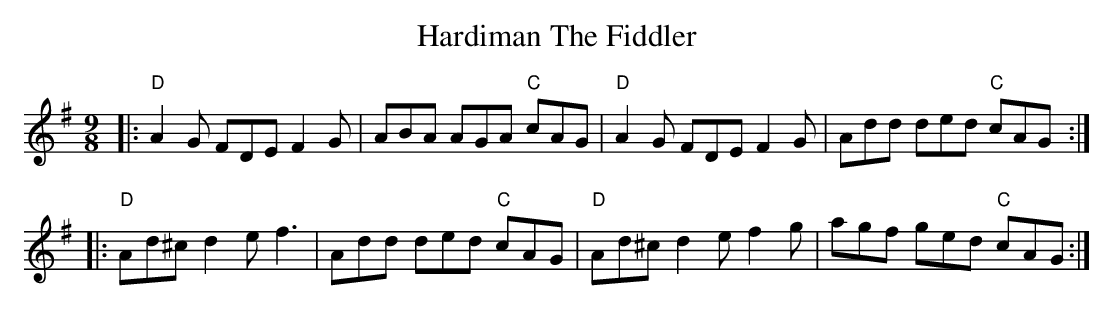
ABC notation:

X:1
T:Hardiman The Fiddler
M:9/8
L:1/8
K:Dmix
|: "D"A2 G FDE F2G | ABA AGA "C"cAG | "D"A2 G FDE F2 G | Add ded "C"cAG :|
|: "D"Ad^c d2 e f3 | Add ded "C"cAG | "D"Ad^c d2 e f2 g | agf ged "C"cAG :|
